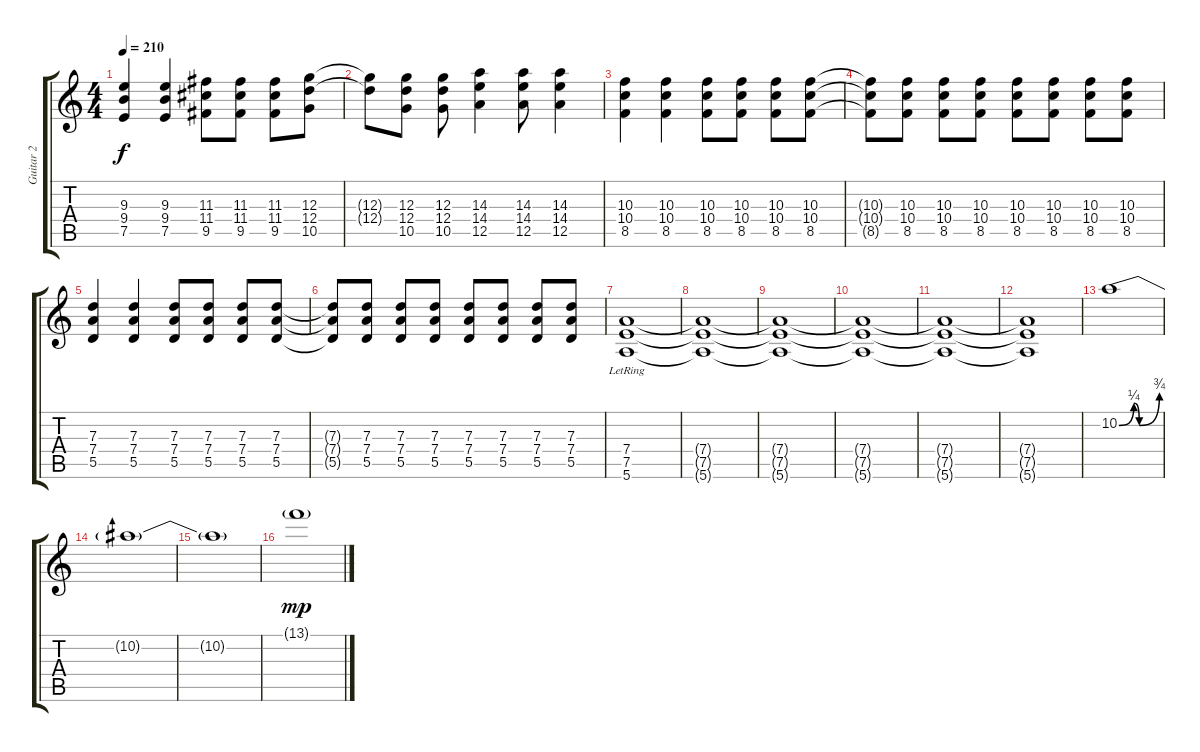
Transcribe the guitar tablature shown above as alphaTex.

\track ("Guitar 2" "Guitar 2") {instrument distortionguitar}
\staff {score tabs}
\tuning (E4 B3 G3 D3 A2 E2) {hide}
\ts (4 4)
\tempo 210
\clef g2
\ks c
(9.3 9.4 7.5).4{dy f} (9.3 9.4 7.5).4 (11.3 11.4 9.5).8 (11.3 11.4 9.5).8 (11.3 11.4 9.5).8 (12.3 12.4 10.5).8 |
(12.3{t} 12.4{t}).8 (12.3 12.4 10.5).8 (12.3 12.4 10.5).8 (14.3 14.4 12.5).4 (14.3 14.4 12.5).8 (14.3 14.4 12.5).4 |
(10.3 10.4 8.5).4 (10.3 10.4 8.5).4 (10.3 10.4 8.5).8 (10.3 10.4 8.5).8 (10.3 10.4 8.5).8 (10.3 10.4 8.5).8 |
(10.3{t} 10.4{t} 8.5{t}).8 (10.3 10.4 8.5).8 (10.3 10.4 8.5).8 (10.3 10.4 8.5).8 (10.3 10.4 8.5).8 (10.3 10.4 8.5).8 (10.3 10.4 8.5).8 (10.3 10.4 8.5).8 |
(7.3 7.4 5.5).4 (7.3 7.4 5.5).4 (7.3 7.4 5.5).8 (7.3 7.4 5.5).8 (7.3 7.4 5.5).8 (7.3 7.4 5.5).8 |
(7.3{t} 7.4{t} 5.5{t}).8 (7.3 7.4 5.5).8 (7.3 7.4 5.5).8 (7.3 7.4 5.5).8 (7.3 7.4 5.5).8 (7.3 7.4 5.5).8 (7.3 7.4 5.5).8 (7.3 7.4 5.5).8 |
(7.4{lr} 7.5{lr} 5.6{lr}).1 |
(7.4{t} 7.5{t} 5.6{t}).1 |
(7.4{t} 7.5{t} 5.6{t}).1 |
(7.4{t} 7.5{t} 5.6{t}).1 |
(7.4{t} 7.5{t} 5.6{t}).1 |
(7.4{t} 7.5{t} 5.6{t}).1 |
10.2{be (custom 0 0 22 1 30 0 60 3)}.1 |
10.2{t}.1 |
10.2{t}.1 |
13.1{g}.1{dy mp}
